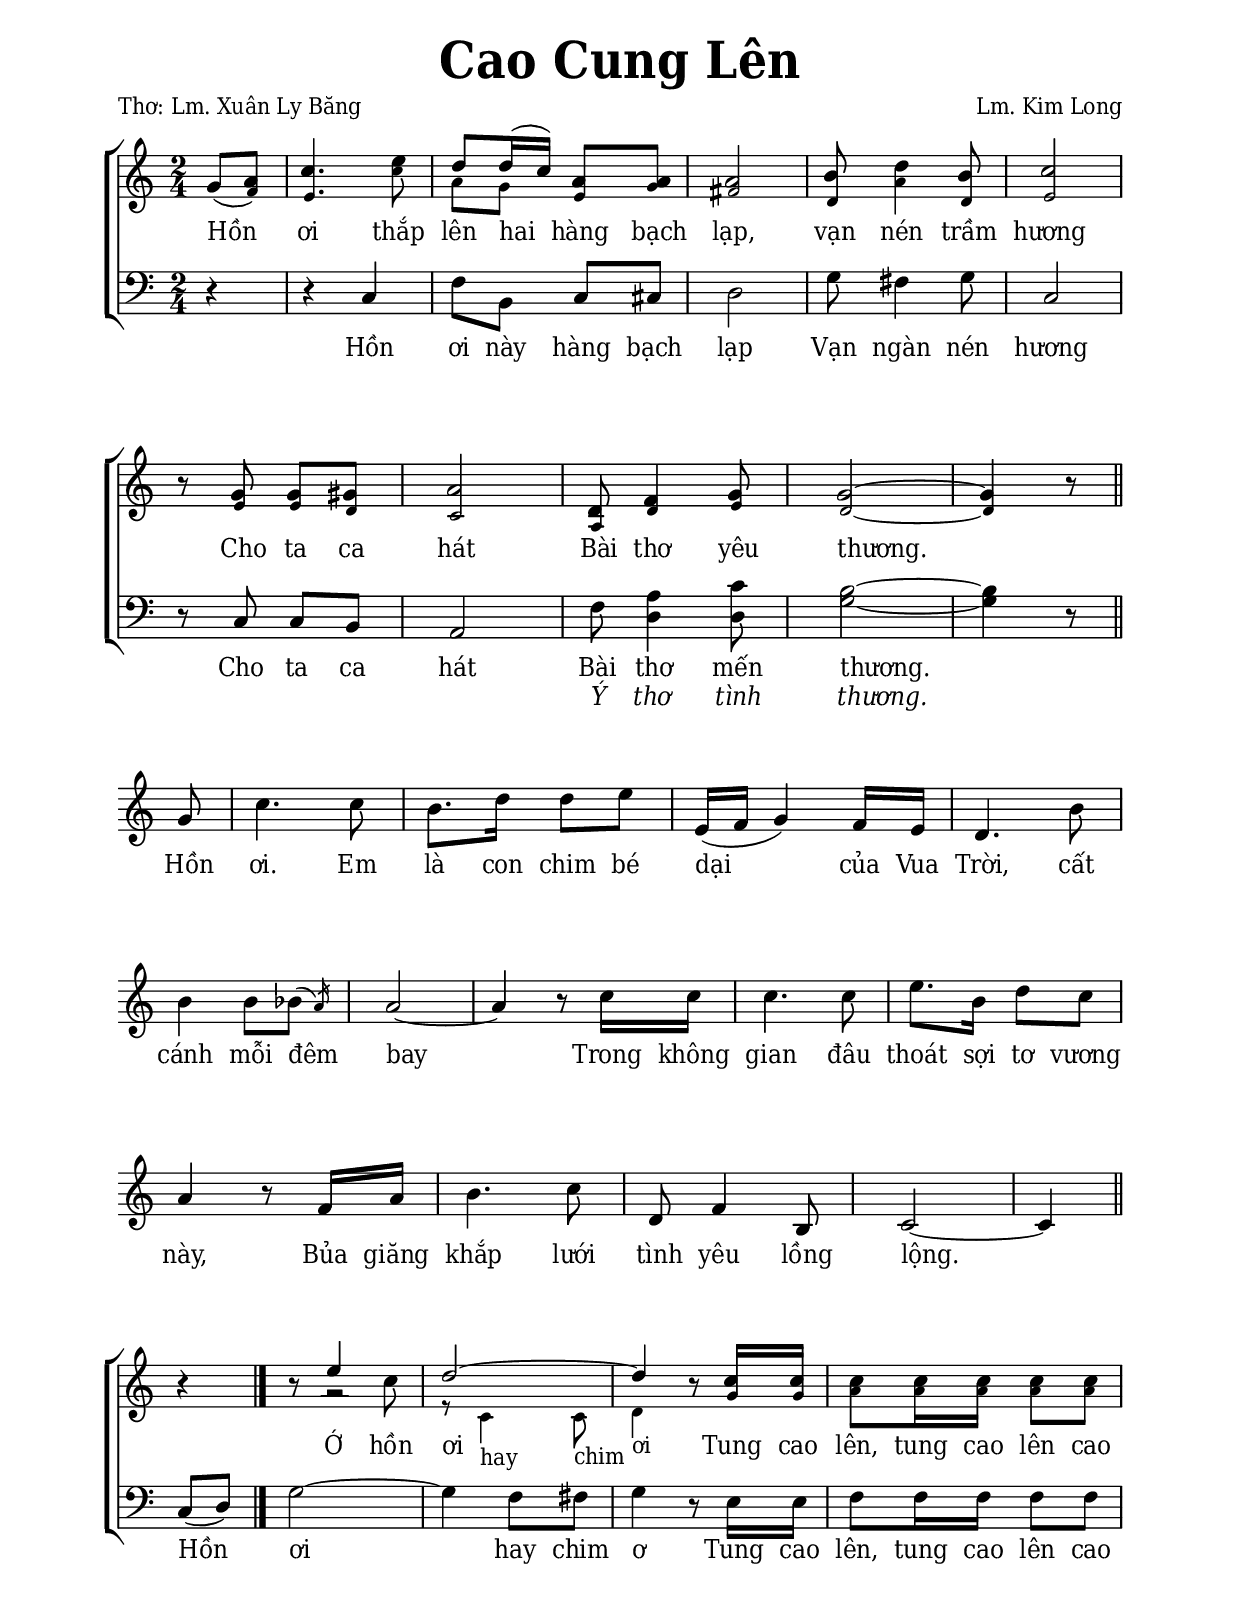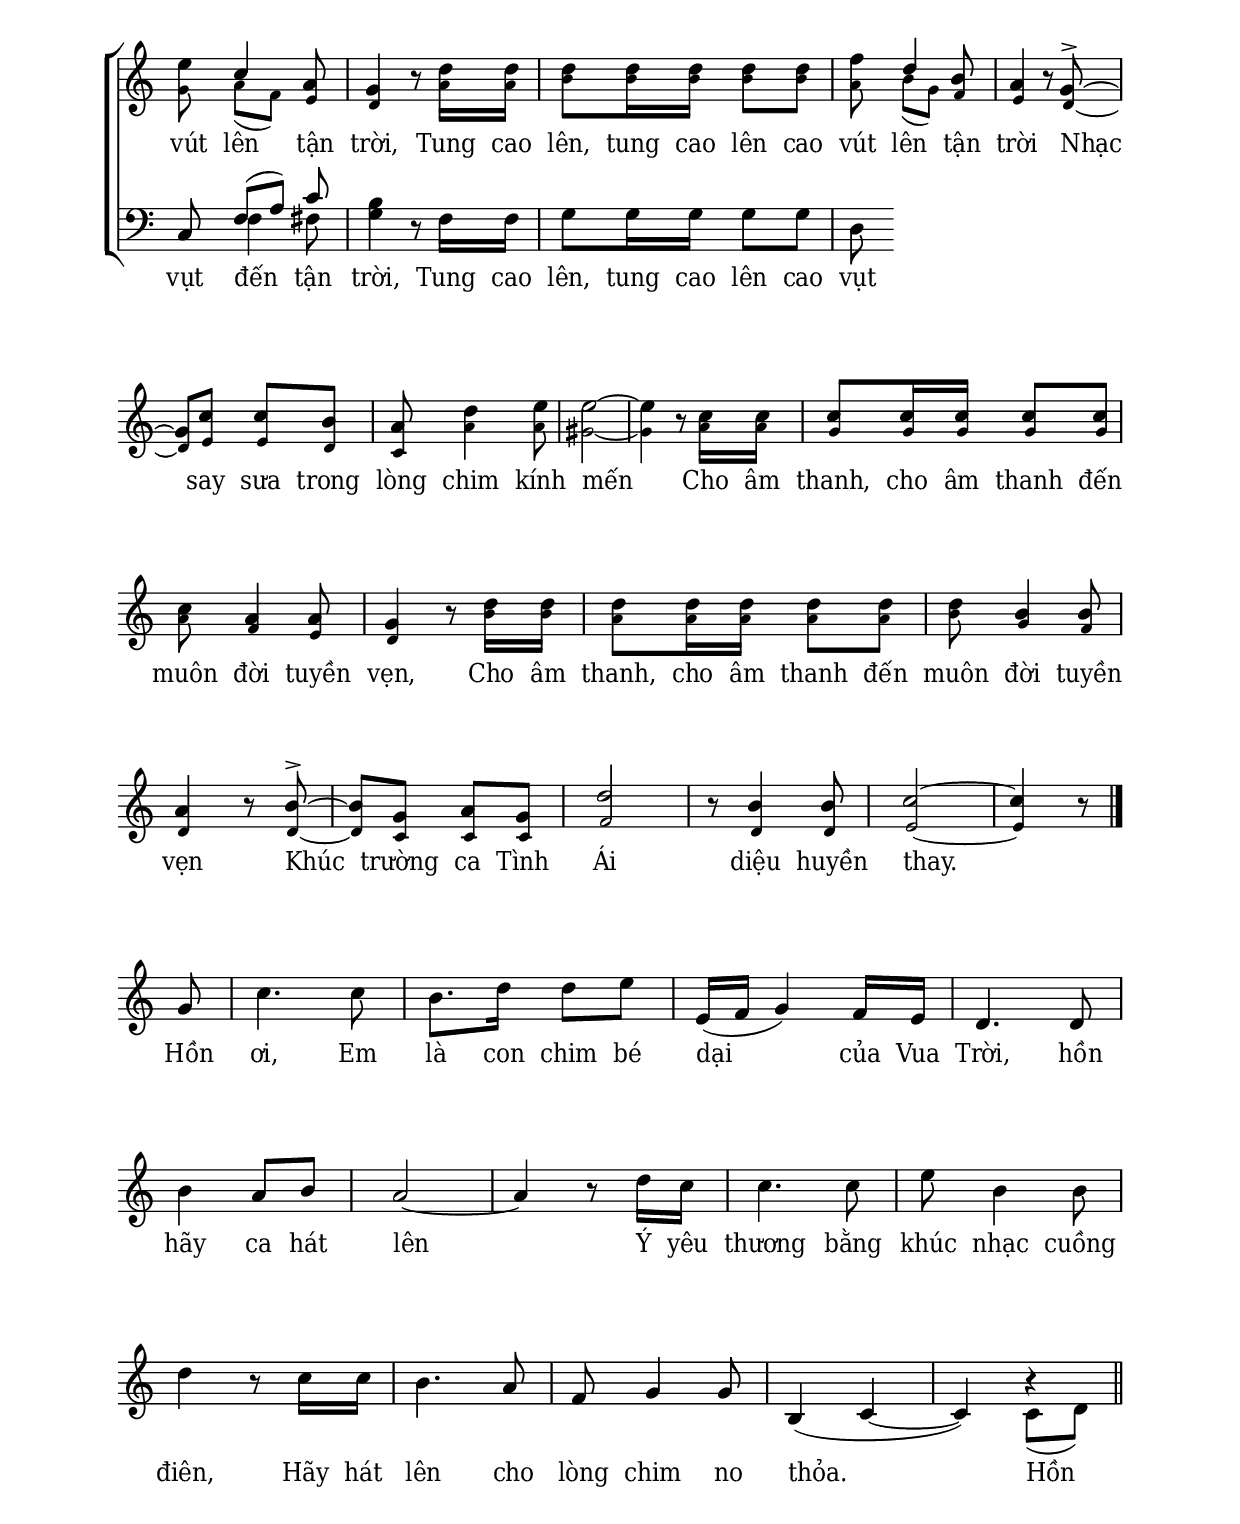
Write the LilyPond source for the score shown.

% Cài đặt chung
\version "2.22.1"
\include "english.ly"

\header {
  title = \markup { \fontsize #3 "Cao Cung Lên" }
  poet = "Thơ: Lm. Xuân Ly Băng"
  composer = "Lm. Kim Long"
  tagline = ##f
}

% Nhạc
% Đổi kích thước nốt cho bè phụ
notBePhu =
#(define-music-function (font-size music) (number? ly:music?)
   (for-some-music
     (lambda (m)
       (if (music-is-of-type? m 'rhythmic-event)
           (begin
             (set! (ly:music-property m 'tweaks)
                   (cons `(font-size . ,font-size)
                         (ly:music-property m 'tweaks)))
             #t)
           #f))
     music)
   music)

nhacDiepKhucSop = \relative c'' {
  \partial 4 g8 (a) |
  c4. e8 |
  d d16 (c) a8 a |
  a2 |
  b8 d4 b8 |
  c2 |
  r8 g g gs |
  a2 |
  d,8 f4 g8 |
  g2 ~ |
  g4 r8 \bar "||" \break
  
  g |
  c4. c8 |
  b8. d16 d8 e |
  e,16 (f g4) f16 e |
  d4. b'8 |
  b4 b8
  \afterGrace bf8 ({
    \override Flag.stroke-style = #"grace"
    a16)}
  \revert Flag.stroke-style
  a2 ~ |
  a4 r8 c16 c |
  c4. c8 |
  e8. b16 d8 c |
  a4 r8 f16 a |
  b4. c8 |
  d, f4 b,8 |
  c2 ~ |
  c4 \bar "||" \break
  
  r4 \bar "|."
  r8 \once \stemUp e'4
  \tweak extra-offset #'(0 . 2.2)
  _\markup { \rest #"2" }
  c8 |
  d2 ~ |
  d4 r8 c16 c |
  c8 c16 c c8 c |
  e c4 a8 |
  g4 r8 d'16 d |
  d8 d16 d d8 d |
  f8 d4 b8 |
  a4 r8 g8 ^> ~ |
  g c c b |
  a d4 e8 |
  e2 ~ |
  e4 r8 c16 c |
  c8 c16 c c8 c |
  c a4 a8 |
  g4 r8 d'16 d |
  d8 d16 d d8 d |
  d b4 b8 |
  a4 r8 b ^> ~ |
  b g a g |
  d'2 |
  r8 b4 b8 |
  c2 ~ |
  c4 r8 \bar "|." \break
  
  g |
  c4. c8 |
  b8. d16 d8 e |
  e,16 (f g4) f16 e |
  d4. d8 |
  b'4 a8 b |
  a2 ~ |
  a4 r8 d16 c |
  c4. c8 |
  e b4 b8 |
  d4 r8 c16 c |
  b4. a8 |
  f g4 g8 |
  b,4 (c ~ |
  c)
  <<
    \new Voice = "splitpart" {
      \voiceOne
      r4
    }
    {
      \voiceTwo
      c8 (d)
    }
  >>
  \bar "||"
}

nhacDiepKhucAlto = \relative c'' {
  g8 (f) |
  e4. c'8 |
  a [g] e g |
  fs2 |
  d8 a'4 d,8 |
  e2 |
  r8 e e d |
  c2 |
  a8 d4 e8 |
  d2 ~ |
  d4 r8
  
  r8 |
  R2*13
  r4
  
  r4 |
  R2
  r8 c4 _\markup { "hay" } c8 _\markup { "chim" } |
  d4 _\markup { "ơi" } r8 g16 g |
  a8 a16 a a8 a |
  g a ([f]) e |
  d4 r8 a'16 a |
  b8 b16 b b8 b |
  a b ([g]) f |
  e4 r8 d8 ~ |
  d e e d |
  c a'4 a8 |
  gs2 ~ |
  gs4 r8 a16 a |
  g8 g16 g g8 g |
  a f4 e8 |
  d4 r8 b'16 b |
  a8 a16 a a8 a |
  b8 g4 f8 |
  d4 r8 d ~ |
  d c c c |
  f2 |
  r8 d4 d8 |
  e2 ~ |
  e4 r8
}

nhacDiepKhucBas = \relative c {
  r4 |
  r c |
  f8 b, c cs |
  d2 |
  g8 fs4 g8 |
  c,2 |
  r8 c c b |
  a2 |
  f'8 <a d,> 4 <c d,>8 |
  <b g>2 ~ |
  <b g>4 r8
  
  r8 |
  R2*13
  r4
  
  c,8 (d) |
  g2 ~ |
  g4 f8 fs |
  g4 r8 e16 e |
  f8 f16 f f8 f |
  c
  <<
    {
      \voiceOne
      f ([a]) c |
    }
    \new Voice = "splitpart" {
      \voiceTwo
      \once \override NoteColumn.force-hshift = #1
      f,4 fs8 |
    }
  >>
  \oneVoice
  <b g>4 r8 f16 f |
  g8 g16 g g8 g |
  d
  <<
    {
    }
    {
    }
  >>
  \oneVoice
  
}

% Lời
loiDiepKhucSop = \lyricmode {
  Hồn ơi thắp lên hai hàng bạch lạp,
  vạn nén trầm hương
  Cho ta ca hát
  Bài thơ yêu thương.
  
  Hồn ơi.
  Em là con chim bé dại của Vua Trời,
  cất cánh mỗi đêm bay
  Trong không gian đâu thoát sợi tơ vương này,
  Bủa giăng khắp lưới tình yêu lồng lộng.
  
  Ớ hồn ơi
  Tung cao lên, tung cao lên cao vút lên tận trời,
  Tung cao lên, tung cao lên cao vút lên tận trời
  Nhạc say sưa trong lòng chim kính mến
  Cho âm thanh, cho âm thanh đến muôn đời tuyền vẹn,
  Cho âm thanh, cho âm thanh đến muôn đời tuyền vẹn
  Khúc trường ca Tình Ái diệu huyền thay.
  
  Hồn ơi,
  Em là con chim bé dại của Vua Trời,
  hồn hãy ca hát lên
  Ý yêu thương bằng khúc nhạc cuồng điên,
  Hãy hát lên cho lòng chim no thỏa.
  Hồn
}

loiDiepKhucBas = \lyricmode {
  Hồn ơi này hàng bạch lạp
  Vạn ngàn nén hương
  Cho ta ca hát
  <<
    {
      Bài thơ mến thương.
    }
    \new Lyrics {
	    \set associatedVoice = "beSop"
	    \override Lyrics.LyricText.font-shape = #'italic
      Ý thơ tình thương.
	  }
  >>
  Hồn ơi hay chim ơ
  Tung cao lên, tung cao lên cao vụt đến tận trời,
  Tung cao lên, tung cao lên cao vụt đến tận trời
  Nhạc say sưa trong lòng chim kính mến.
  Cho âm thanh, cho âm thanh đến muôn đời nguyên vẹn,
  Cho âm thanh, cho âm thanh đến muôn đời nguyên vẹn
  Khúc thương ca Tình dài diệu huyền thay.
}

% Dàn trang
\paper {
  #(set-paper-size "a4")
  top-margin = 15\mm
  bottom-margin = 20\mm
  left-margin = 20\mm
  right-margin = 20\mm
  indent = #0
  #(define fonts
    (make-pango-font-tree
      "Deja Vu Serif Condensed"
      "Deja Vu Serif Condensed"
      "Deja Vu Serif Condensed"
      (/ 20 20)))
  print-page-number = #f
  %page-count = #2
  %systems-per-page = 5
}

TongNhip = {
  \key c \major \time 2/4
  \set Timing.beamExceptions = #'()
  \set Timing.baseMoment = #(ly:make-moment 1/4)
}

% Đổi kích thước nốt cho bè phụ
notBePhu =
#(define-music-function (font-size music) (number? ly:music?)
   (for-some-music
     (lambda (m)
       (if (music-is-of-type? m 'rhythmic-event)
           (begin
             (set! (ly:music-property m 'tweaks)
                   (cons `(font-size . ,font-size)
                         (ly:music-property m 'tweaks)))
             #t)
           #f))
     music)
   music)
\score {
  \new ChoirStaff <<
    \new Staff \with {
        \consists "Merge_rests_engraver"
        printPartCombineTexts = ##f
      }
      <<
      \new Voice \TongNhip \partCombine 
        \nhacDiepKhucSop
        \notBePhu -2 { \nhacDiepKhucAlto }
      \new NullVoice = beSop \nhacDiepKhucSop
      \new Lyrics \lyricsto beSop \loiDiepKhucSop
      >>
    \new Staff <<
        \clef "bass"
        \new Voice = beBas {
          \TongNhip \nhacDiepKhucBas
        }
      \new Lyrics \lyricsto beBas \loiDiepKhucBas
    >>
  >>
  \layout {
    \override Lyrics.LyricSpace.minimum-distance = #1.5
    \override Score.BarNumber.break-visibility = ##(#f #f #f)
    \override Score.SpacingSpanner.uniform-stretching = ##t
    \context {
      \Staff \RemoveEmptyStaves
      \override VerticalAxisGroup.remove-first = ##t
    }
  }
}
